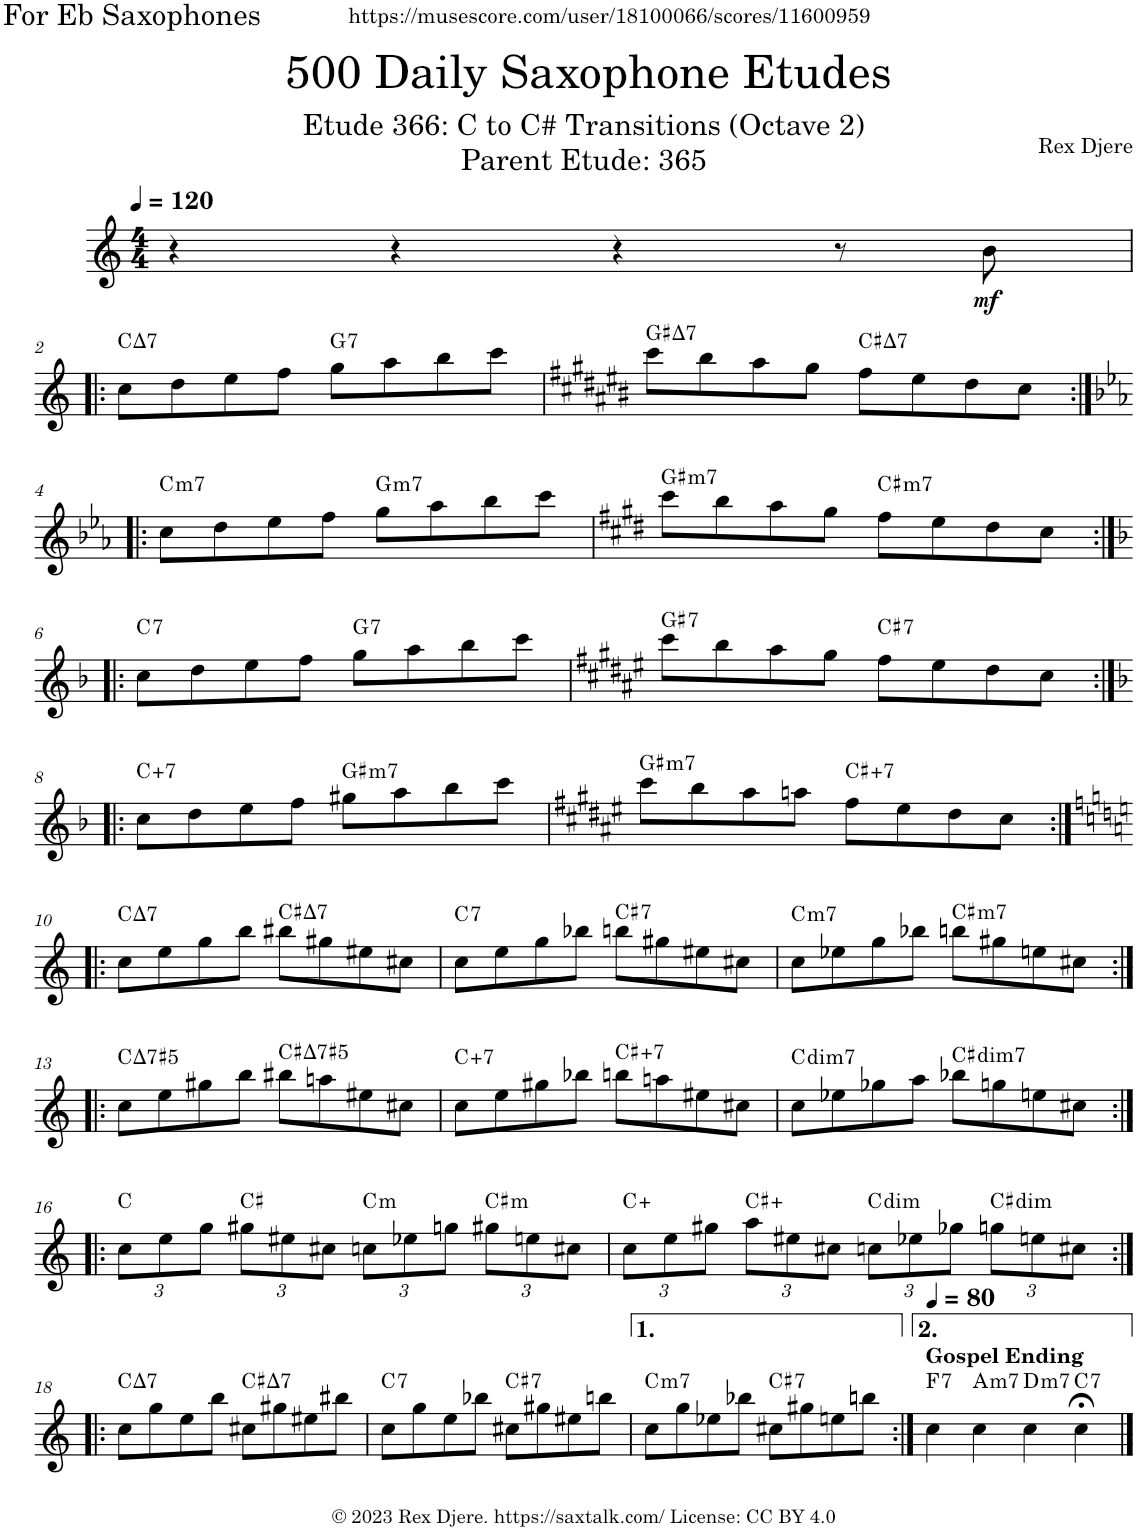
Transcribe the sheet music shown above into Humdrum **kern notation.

**kern	**dynam	**harte
*part1	*part1	*part1
*staff1	*staff1	*
*I"Alto Saxophone	*	*
*I'A. Sax.	*	*
*clefG2	*	*
*Trd5c9	*	*
*k[]	*	*
*M4/4	*	*
*MM120	*	*
=1	=1	=1
4r	.	.
4r	.	.
4r	.	.
8r	.	.
!	!LO:DY:b	!
8b\	mf	.
!!LO:LB:g=z
=2!|:	=2!|:	=2!|:
!	!	!LO:H:kt=7
8cc\L	.	C:maj7
8dd\	.	.
8ee\	.	.
8ff\J	.	.
!	!	!LO:H:kt=7
8gg\L	.	G:7
8aa\	.	.
8bb\	.	.
8ccc\J	.	.
=3	=3	=3
*k[f#c#g#d#a#e#b#]	*	*
!	!	!LO:H:kt=7
8ccc#\L	.	G#:maj7
8bb#\	.	.
8aa#\	.	.
8gg#\J	.	.
!	!	!LO:H:kt=7
8ff#\L	.	C#:maj7
8ee#\	.	.
8dd#\	.	.
8cc#\J	.	.
!!LO:LB:g=z
=4:|!|:	=4:|!|:	=4:|!|:
*k[b-e-a-]	*	*
!	!	!LO:H:kt=m7
8cc\L	.	C:min7
8dd\	.	.
8ee-\	.	.
8ff\J	.	.
!	!	!LO:H:kt=m7
8gg\L	.	G:min7
8aa-\	.	.
8bb-\	.	.
8ccc\J	.	.
=5	=5	=5
*k[f#c#g#d#]	*	*
!	!	!LO:H:kt=m7
8ccc#\L	.	G#:min7
8bb\	.	.
8aa\	.	.
8gg#\J	.	.
!	!	!LO:H:kt=m7
8ff#\L	.	C#:min7
8ee\	.	.
8dd#\	.	.
8cc#\J	.	.
!!LO:LB:g=z
=6:|!|:	=6:|!|:	=6:|!|:
*k[b-]	*	*
!	!	!LO:H:kt=7
8cc\L	.	C:7
8dd\	.	.
8ee\	.	.
8ff\J	.	.
!	!	!LO:H:kt=7
8gg\L	.	G:7
8aa\	.	.
8bb-\	.	.
8ccc\J	.	.
=7	=7	=7
*k[f#c#g#d#a#e#]	*	*
!	!	!LO:H:kt=7
8ccc#\L	.	G#:7
8bb\	.	.
8aa#\	.	.
8gg#\J	.	.
!	!	!LO:H:kt=7
8ff#\L	.	C#:7
8ee#\	.	.
8dd#\	.	.
8cc#\J	.	.
!!LO:LB:g=z
=8:|!|:	=8:|!|:	=8:|!|:
*k[b-]	*	*
!	!	!LO:H:kt=7
8cc\L	.	C:aug(b7)
8dd\	.	.
8ee\	.	.
8ff\J	.	.
!	!	!LO:H:kt=m7
8gg#X\L	.	G#:min7
8aa\	.	.
8bb-\	.	.
8ccc\J	.	.
=9	=9	=9
*k[f#c#g#d#a#e#]	*	*
!	!	!LO:H:kt=m7
8ccc#\L	.	G#:min7
8bb\	.	.
8aa#\	.	.
8aan\J	.	.
!	!	!LO:H:kt=7
8ff#\L	.	C#:aug(b7)
8ee#\	.	.
8dd#\	.	.
8cc#\J	.	.
!!LO:LB:g=z
=10:|!|:	=10:|!|:	=10:|!|:
*k[]	*	*
!	!	!LO:H:kt=7
8cc\L	.	C:maj7
8ee\	.	.
8gg\	.	.
8bb\J	.	.
!	!	!LO:H:kt=7
8bb#X\L	.	C#:maj7
8gg#X\	.	.
8ee#X\	.	.
8cc#X\J	.	.
=11	=11	=11
!	!	!LO:H:kt=7
8cc\L	.	C:7
8ee\	.	.
8gg\	.	.
8bb-X\J	.	.
!	!	!LO:H:kt=7
8bbn\L	.	C#:7
8gg#X\	.	.
8ee#X\	.	.
8cc#X\J	.	.
=12	=12	=12
!	!	!LO:H:kt=m7
8cc\L	.	C:min7
8ee-X\	.	.
8gg\	.	.
8bb-X\J	.	.
!	!	!LO:H:kt=m7
8bbn\L	.	C#:min7
8gg#X\	.	.
8een\	.	.
8cc#X\J	.	.
!!LO:LB:g=z
=13:|!|:	=13:|!|:	=13:|!|:
!	!	!LO:H:kt=7
8cc\L	.	C:(3,#5,7)
8ee\	.	.
8gg#X\	.	.
8bb\J	.	.
!	!	!LO:H:kt=7
8bb#X\L	.	C#:(3,#5,7)
8aan\	.	.
8ee#X\	.	.
8cc#X\J	.	.
=14	=14	=14
!	!	!LO:H:kt=7
8cc\L	.	C:aug(b7)
8ee\	.	.
8gg#X\	.	.
8bb-X\J	.	.
!	!	!LO:H:kt=7
8bbn\L	.	C#:aug(b7)
8aan\	.	.
8ee#X\	.	.
8cc#X\J	.	.
=15	=15	=15
!	!	!LO:H:kt=dim7
8cc\L	.	C:dim7
8ee-X\	.	.
8gg-X\	.	.
8aa\J	.	.
!	!	!LO:H:kt=dim7
8bb-X\L	.	C#:dim7
8ggn\	.	.
8een\	.	.
8cc#X\J	.	.
!!LO:LB:g=z
=16:|!|:	=16:|!|:	=16:|!|:
*Xbrackettup	*	*
12cc\L	.	C:maj
12ee\	.	.
12gg\J	.	.
12gg#X\L	.	C#:maj
12ee#X\	.	.
12cc#X\J	.	.
!	!	!LO:H:kt=m
12ccn\L	.	C:min
12ee-X\	.	.
12ggn\J	.	.
!	!	!LO:H:kt=m
12gg#X\L	.	C#:min
12een\	.	.
12cc#X\J	.	.
=17	=17	=17
12cc\L	.	C:aug
12ee\	.	.
12gg#X\J	.	.
12aa\L	.	C#:aug
12ee#X\	.	.
12cc#X\J	.	.
!	!	!LO:H:kt=dim
12ccn\L	.	C:dim
12ee-X\	.	.
12gg-X\J	.	.
!	!	!LO:H:kt=dim
12ggn\L	.	C#:dim
12een\	.	.
12cc#X\J	.	.
!!LO:LB:g=z
=18:|!|:	=18:|!|:	=18:|!|:
!	!	!LO:H:kt=7
8cc\L	.	C:maj7
8gg\	.	.
8ee\	.	.
8bb\J	.	.
!	!	!LO:H:kt=7
8cc#X\L	.	C#:maj7
8gg#X\	.	.
8ee#X\	.	.
8bb#X\J	.	.
=19	=19	=19
!	!	!LO:H:kt=7
8cc\L	.	C:7
8gg\	.	.
8ee\	.	.
8bb-X\J	.	.
!	!	!LO:H:kt=7
8cc#X\L	.	C#:7
8gg#X\	.	.
8ee#X\	.	.
8bbn\J	.	.
=20	=20	=20
!	!	!LO:H:kt=m7
8cc\L	.	C:min7
8gg\	.	.
8ee-X\	.	.
8bb-X\J	.	.
!	!	!LO:H:kt=7
8cc#X\L	.	C#:7
8gg#X\	.	.
8een\	.	.
8bbn\J	.	.
=21:|!	=21:|!	=21:|!
*MM80	*	*
!LO:TX:a:B:t=Gospel Ending	!	!LO:H:kt=7
4cc\	.	F:7
!	!	!LO:H:kt=m7
4cc\	.	A:min7
!	!	!LO:H:kt=m7
4cc\	.	D:min7
!	!	!LO:H:kt=7
4cc;<\	.	C:7
==	==	==
*-	*-	*-
